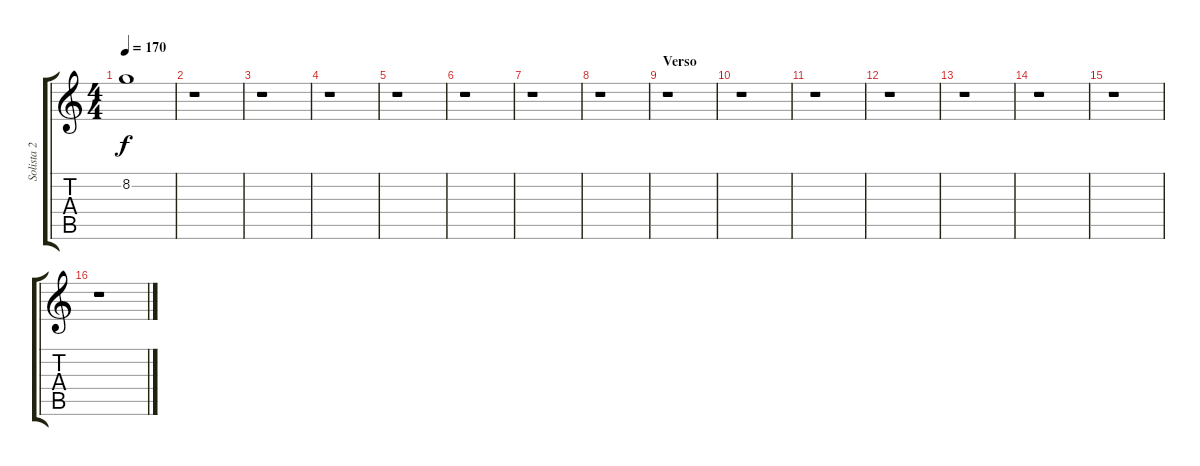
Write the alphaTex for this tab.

\track ("Solista 2" "Solista 2") {instrument distortionguitar}
\staff {score tabs}
\tuning (E4 B3 G3 D3 A2 E2) {hide}
\ts (4 4)
\tempo 170
\clef g2
\ks c
8.2{t}.1{dy f} |
r.1 |
r.1 |
r.1 |
r.1 |
r.1 |
r.1 |
r.1 |
\section ("" "Verso")
r.1 |
r.1 |
r.1 |
r.1 |
r.1 |
r.1 |
r.1 |
r.1
